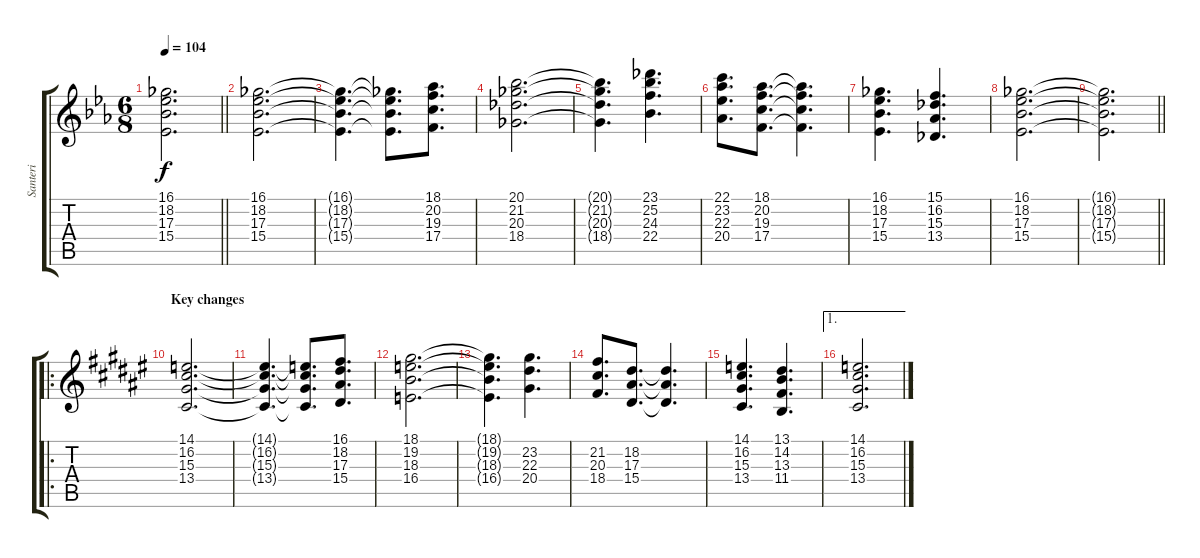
\track ("Santeri" "Santeri") {instrument pad2warm}
\staff {score tabs}
\tuning (D4 A3 F3 C3 G2 D2) {hide}
\ts (6 8)
\tempo 104
\clef g2
\barLineRight lightlight
\ks eb
(16.1{t} 18.2{t} 17.3{t} 15.4{t}).2{d dy f} |
(16.1 18.2 17.3 15.4).2{d} |
(16.1{t} 18.2{t} 17.3{t} 15.4{t}).4{d} (16.1{t} 18.2{t} 17.3{t} 15.4{t}).8{d} (18.1 20.2 19.3 17.4).8{d} |
(20.1 21.2 20.3 18.4).2{d} |
(20.1{t} 21.2{t} 20.3{t} 18.4{t}).4{d} (23.1 25.2 24.3 22.4).4{d} |
(22.1 23.2 22.3 20.4).8{d} (18.1 20.2 19.3 17.4).8{d} (18.1{t} 20.2{t} 19.3{t} 17.4{t}).4{d} |
(16.1 18.2 17.3 15.4).4{d} (15.1 16.2 15.3 13.4).4{d} |
(16.1 18.2 17.3 15.4).2{d} |
\barLineRight lightlight
(16.1{t} 18.2{t} 17.3{t} 15.4{t}).2{d} |
\ro
\section ("" "Key changes")
\ks f#
(14.1 16.2 15.3 13.4).2{d} |
(14.1{t} 16.2{t} 15.3{t} 13.4{t}).4{d} (14.1{t} 16.2{t} 15.3{t} 13.4{t}).8{d} (16.1 18.2 17.3 15.4).8{d} |
(18.1 19.2 18.3 16.4).2{d} |
(18.1{t} 19.2{t} 18.3{t} 16.4{t}).4{d} (23.2 22.3 20.4).4{d} |
(21.2 20.3 18.4).8{d} (18.2 17.3 15.4).8{d} (18.2{t} 17.3{t} 15.4{t}).4{d} |
(14.1 16.2 15.3 13.4).4{d} (13.1 14.2 13.3 11.4).4{d} |
\ae 1
(14.1 16.2 15.3 13.4).2{d}
